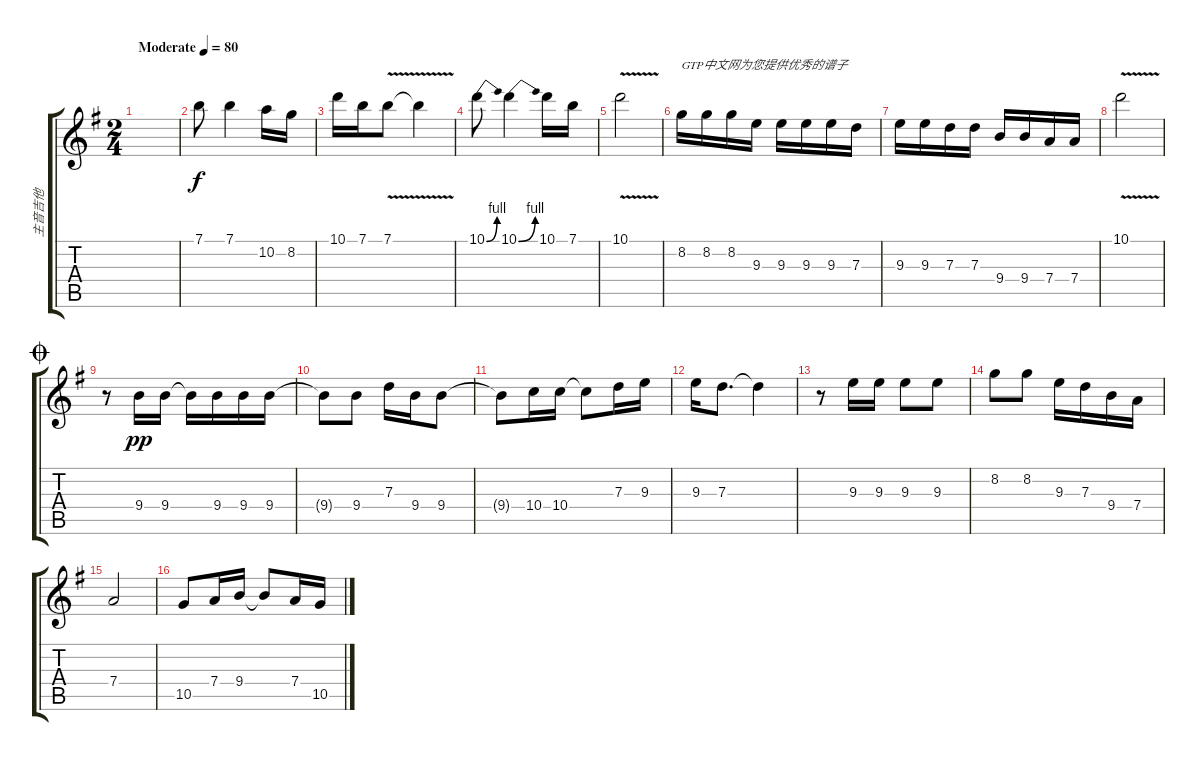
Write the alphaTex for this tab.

\track ("主音吉他" "主音吉他") {instrument electricguitarjazz}
\staff {score tabs}
\tuning (E4 B3 G3 D3 A2 E2) {hide}
\ts (2 4)
\tempo (80 "Moderate")
\clef g2
\ks g
|
7.1.8 7.1.4 10.2.16 8.2.16 |
10.1.16 7.1.16 7.1{v}.8 7.1{t}.4 |
10.1{be (bend 0 0 60 4)}.8 10.1{be (bend 0 0 60 4)}.4 10.1.16 7.1.16 |
10.1{v}.2 |
8.2.16{txt "GTP中文网为您提供优秀的谱子"} 8.2.16 8.2.16 9.3.16 9.3.16 9.3.16 9.3.16 7.3.16 |
9.3.16 9.3.16 7.3.16 7.3.16 9.4.16 9.4.16 7.4.16 7.4.16 |
10.1{v}.2 |
\jump coda
r.8 9.4.16{dy pp} 9.4.16 9.4{t}.16 9.4.16 9.4.16 9.4.16 |
9.4{t}.8 9.4.8 7.3.16 9.4.16 9.4.8 |
9.4{t}.8 10.4.16 10.4.16 10.4{t}.8 7.3.16 9.3.16 |
9.3.16 7.3.8{d} 7.3{t}.4 |
r.8 9.3.16 9.3.16 9.3.8 9.3.8 |
8.2.8 8.2.8 9.3.16 7.3.16 9.4.16 7.4.16 |
7.4.2 |
10.5.8 7.4.16 9.4.16 9.4{t}.8 7.4.16 10.5.16
